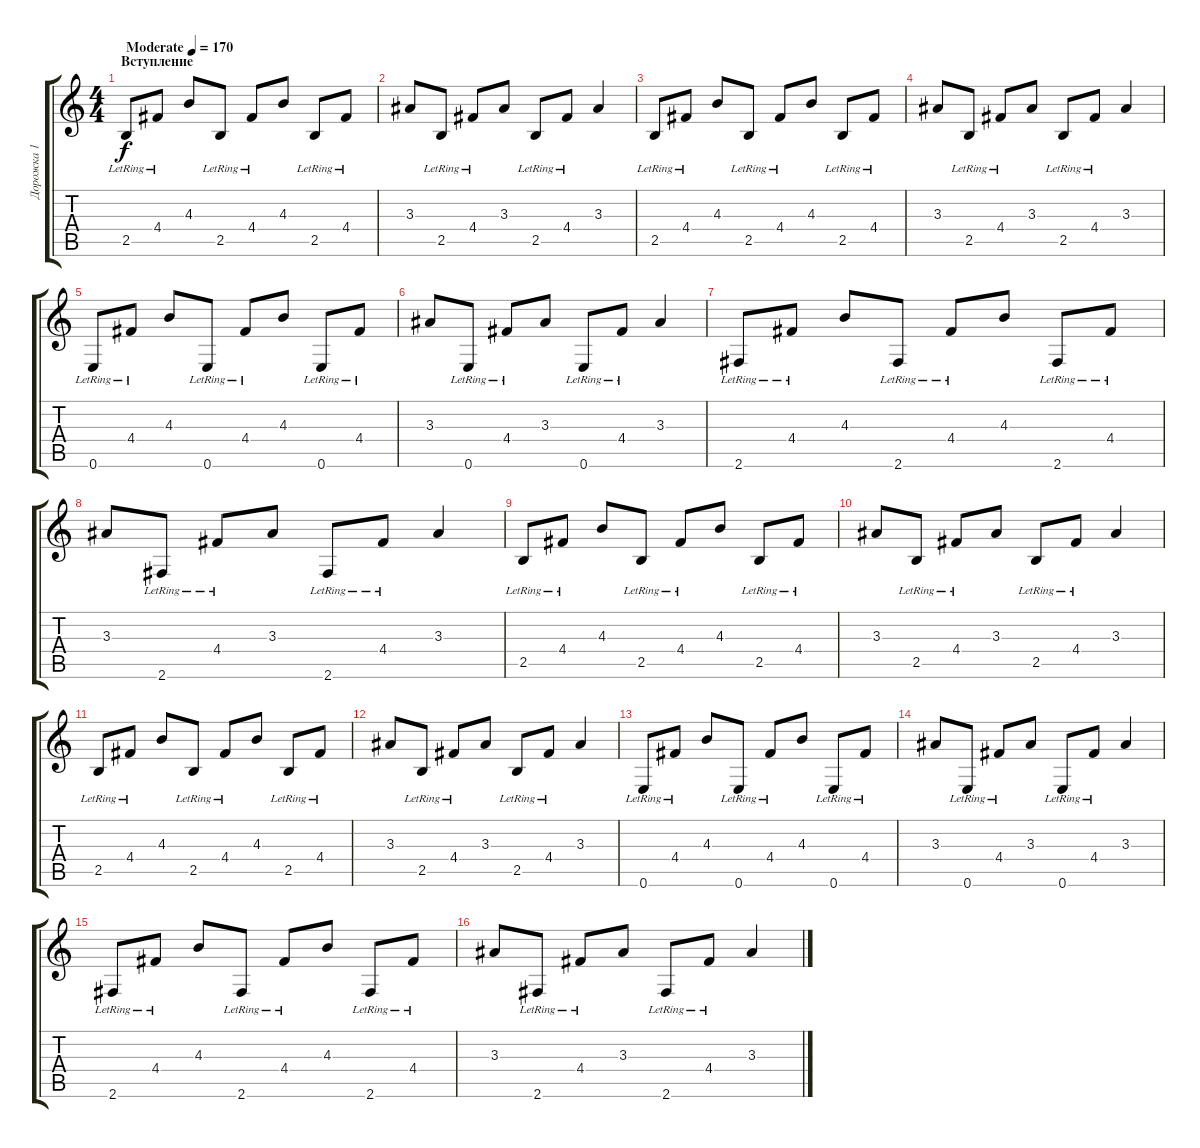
\track ("Дорожка 1" "Дорожка 1") {instrument electricguitarclean}
\staff {score tabs}
\tuning (E4 B3 G3 D3 A2 E2) {hide}
\ts (4 4)
\section ("" "Вступление")
\tempo (170 "Moderate")
\clef g2
\ks c
2.5{lr}.8{dy f instrument electricguitarclean} 4.4{lr}.8 4.3.8 2.5{lr}.8 4.4{lr}.8 4.3.8 2.5{lr}.8 4.4{lr}.8 |
3.3.8 2.5{lr}.8 4.4{lr}.8 3.3.8 2.5{lr}.8 4.4{lr}.8 3.3.4 |
2.5{lr}.8 4.4{lr}.8 4.3.8 2.5{lr}.8 4.4{lr}.8 4.3.8 2.5{lr}.8 4.4{lr}.8 |
3.3.8 2.5{lr}.8 4.4{lr}.8 3.3.8 2.5{lr}.8 4.4{lr}.8 3.3.4 |
0.6{lr}.8 4.4{lr}.8 4.3.8 0.6{lr}.8 4.4{lr}.8 4.3.8 0.6{lr}.8 4.4{lr}.8 |
3.3.8 0.6{lr}.8 4.4{lr}.8 3.3.8 0.6{lr}.8 4.4{lr}.8 3.3.4 |
2.6{lr}.8 4.4{lr}.8 4.3.8 2.6{lr}.8 4.4{lr}.8 4.3.8 2.6{lr}.8 4.4{lr}.8 |
3.3.8 2.6{lr}.8 4.4{lr}.8 3.3.8 2.6{lr}.8 4.4{lr}.8 3.3.4 |
2.5{lr}.8 4.4{lr}.8 4.3.8 2.5{lr}.8 4.4{lr}.8 4.3.8 2.5{lr}.8 4.4{lr}.8 |
3.3.8 2.5{lr}.8 4.4{lr}.8 3.3.8 2.5{lr}.8 4.4{lr}.8 3.3.4 |
2.5{lr}.8 4.4{lr}.8 4.3.8 2.5{lr}.8 4.4{lr}.8 4.3.8 2.5{lr}.8 4.4{lr}.8 |
3.3.8 2.5{lr}.8 4.4{lr}.8 3.3.8 2.5{lr}.8 4.4{lr}.8 3.3.4 |
0.6{lr}.8 4.4{lr}.8 4.3.8 0.6{lr}.8 4.4{lr}.8 4.3.8 0.6{lr}.8 4.4{lr}.8 |
3.3.8 0.6{lr}.8 4.4{lr}.8 3.3.8 0.6{lr}.8 4.4{lr}.8 3.3.4 |
2.6{lr}.8 4.4{lr}.8 4.3.8 2.6{lr}.8 4.4{lr}.8 4.3.8 2.6{lr}.8 4.4{lr}.8 |
3.3.8 2.6{lr}.8 4.4{lr}.8 3.3.8 2.6{lr}.8 4.4{lr}.8 3.3.4
